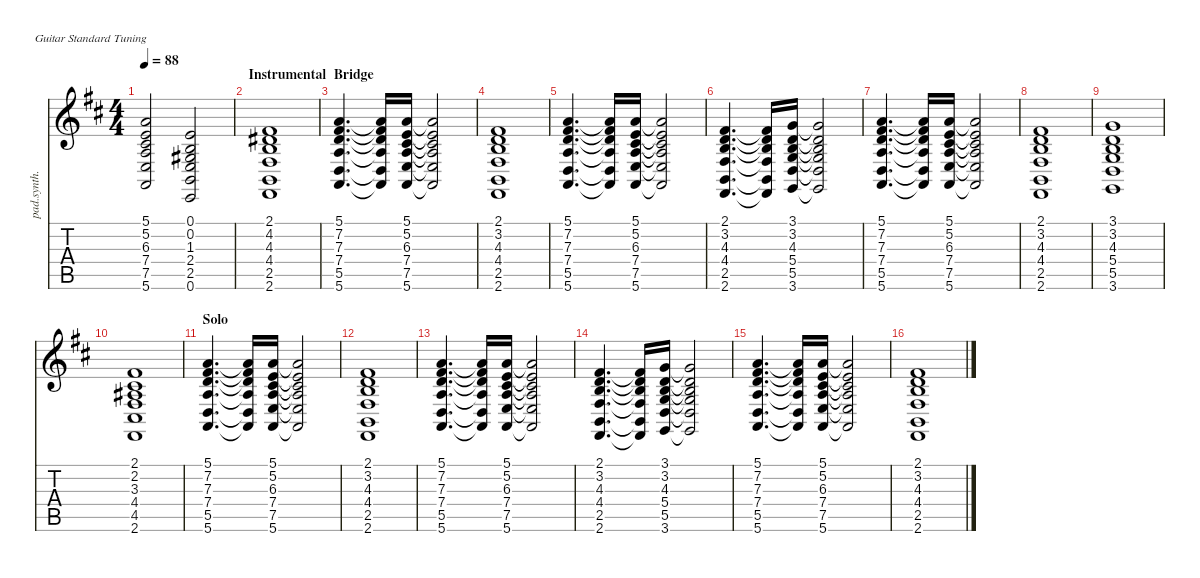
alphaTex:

\defaultSystemsLayout 4
\hideDynamics
\bracketExtendMode nobrackets
\otherSystemsTrackNameOrientation horizontal
\track ("Synthesizer" "pad.synth.") {instrument pad2warm}
\staff {score tabs}
\tuning (E4 B3 G3 D3 A2 E2)
\ts (4 4)
\tempo 88
\clef g2
\ks d
(7.5{acc forcenatural} 7.4{acc forcenatural} 6.3{acc #} 5.2{acc forcenatural} 5.1{acc forcenatural} 5.6{acc forcenatural}).2{dy mf beam Up} (2.5{acc forcenatural} 2.4{acc forcenatural} 1.3{acc #} 0.2{acc forcenatural} 0.6{acc forcenatural} 0.1{acc forcenatural}).2{beam Up} |
\section ("" "Instrumental")
(2.5{acc forcenatural} 4.4{acc #} 4.3{acc forcenatural} 4.2{acc #} 2.6{acc #} 2.1{acc #}).1{beam Up} |
\section ("" "Bridge")
(5.5{acc forcenatural} 7.4{acc forcenatural} 7.3{acc forcenatural} 7.2{acc #} 5.1{acc forcenatural} 5.6{acc forcenatural}).4{d beam Up} (7.2{t acc #} 7.3{t acc forcenatural} 7.4{t acc forcenatural} 5.5{t acc forcenatural} 5.1{t acc forcenatural} 5.6{t acc forcenatural}).16{beam Up} (5.6{acc forcenatural} 7.5{acc forcenatural} 7.4{acc forcenatural} 6.3{acc #} 5.2{acc forcenatural} 5.1{acc forcenatural}).16{beam Up} (5.2{t acc forcenatural} 6.3{t acc #} 7.4{t acc forcenatural} 7.5{t acc forcenatural} 5.6{t acc forcenatural} 5.1{t acc forcenatural}).2{beam Up} |
(2.5{acc forcenatural} 4.4{acc #} 4.3{acc forcenatural} 3.2{acc forcenatural} 2.6{acc #} 2.1{acc #}).1{beam Up} |
(5.5{acc forcenatural} 7.4{acc forcenatural} 7.3{acc forcenatural} 7.2{acc #} 5.1{acc forcenatural} 5.6{acc forcenatural}).4{d beam Up} (7.2{t acc #} 7.3{t acc forcenatural} 7.4{t acc forcenatural} 5.5{t acc forcenatural} 5.1{t acc forcenatural} 5.6{t acc forcenatural}).16{beam Up} (5.6{acc forcenatural} 7.5{acc forcenatural} 7.4{acc forcenatural} 6.3{acc #} 5.2{acc forcenatural} 5.1{acc forcenatural}).16{beam Up} (5.2{t acc forcenatural} 6.3{t acc #} 7.4{t acc forcenatural} 7.5{t acc forcenatural} 5.6{t acc forcenatural} 5.1{t acc forcenatural}).2{beam Up} |
(2.5{acc forcenatural} 4.4{acc #} 4.3{acc forcenatural} 3.2{acc forcenatural} 2.1{acc #} 2.6{acc #}).4{d beam Up} (3.2{t acc forcenatural} 4.3{t acc forcenatural} 4.4{t acc #} 2.5{t acc forcenatural} 2.1{t acc #} 2.6{t acc #}).16{beam Up} (3.6{acc forcenatural} 5.5{acc forcenatural} 5.4{acc forcenatural} 4.3{acc forcenatural} 3.2{acc forcenatural} 3.1{acc forcenatural}).16{beam Up} (3.2{t acc forcenatural} 4.3{t acc forcenatural} 5.4{t acc forcenatural} 5.5{t acc forcenatural} 3.6{t acc forcenatural} 3.1{t acc forcenatural}).2{beam Up} |
(5.5{acc forcenatural} 7.4{acc forcenatural} 7.3{acc forcenatural} 7.2{acc #} 5.1{acc forcenatural} 5.6{acc forcenatural}).4{d beam Up} (7.2{t acc #} 7.3{t acc forcenatural} 7.4{t acc forcenatural} 5.5{t acc forcenatural} 5.1{t acc forcenatural} 5.6{t acc forcenatural}).16{beam Up} (5.6{acc forcenatural} 7.5{acc forcenatural} 7.4{acc forcenatural} 6.3{acc #} 5.2{acc forcenatural} 5.1{acc forcenatural}).16{beam Up} (5.2{t acc forcenatural} 6.3{t acc #} 7.4{t acc forcenatural} 7.5{t acc forcenatural} 5.6{t acc forcenatural} 5.1{t acc forcenatural}).2{beam Up} |
(2.5{acc forcenatural} 4.4{acc #} 4.3{acc forcenatural} 3.2{acc forcenatural} 2.6{acc #} 2.1{acc #}).1{beam Up} |
(5.5{acc forcenatural} 5.4{acc forcenatural} 4.3{acc forcenatural} 3.2{acc forcenatural} 3.6{acc forcenatural} 3.1{acc forcenatural}).1{beam Up} |
(4.5{acc #} 4.4{acc #} 3.3{acc #} 2.2{acc #} 2.6{acc #} 2.1{acc #}).1{beam Up} |
\section ("" "Solo")
(5.5{acc forcenatural} 7.4{acc forcenatural} 7.3{acc forcenatural} 7.2{acc #} 5.1{acc forcenatural} 5.6{acc forcenatural}).4{d beam Up} (7.2{t acc #} 7.3{t acc forcenatural} 7.4{t acc forcenatural} 5.5{t acc forcenatural} 5.1{t acc forcenatural} 5.6{t acc forcenatural}).16{beam Up} (5.6{acc forcenatural} 7.5{acc forcenatural} 7.4{acc forcenatural} 6.3{acc #} 5.2{acc forcenatural} 5.1{acc forcenatural}).16{beam Up} (5.2{t acc forcenatural} 6.3{t acc #} 7.4{t acc forcenatural} 7.5{t acc forcenatural} 5.6{t acc forcenatural} 5.1{t acc forcenatural}).2{beam Up} |
(2.5{acc forcenatural} 4.4{acc #} 4.3{acc forcenatural} 3.2{acc forcenatural} 2.6{acc #} 2.1{acc #}).1{beam Up} |
(5.5{acc forcenatural} 7.4{acc forcenatural} 7.3{acc forcenatural} 7.2{acc #} 5.1{acc forcenatural} 5.6{acc forcenatural}).4{d beam Up} (7.2{t acc #} 7.3{t acc forcenatural} 7.4{t acc forcenatural} 5.5{t acc forcenatural} 5.1{t acc forcenatural} 5.6{t acc forcenatural}).16{beam Up} (5.6{acc forcenatural} 7.5{acc forcenatural} 7.4{acc forcenatural} 6.3{acc #} 5.2{acc forcenatural} 5.1{acc forcenatural}).16{beam Up} (5.2{t acc forcenatural} 6.3{t acc #} 7.4{t acc forcenatural} 7.5{t acc forcenatural} 5.6{t acc forcenatural} 5.1{t acc forcenatural}).2{beam Up} |
(2.5{acc forcenatural} 4.4{acc #} 4.3{acc forcenatural} 3.2{acc forcenatural} 2.1{acc #} 2.6{acc #}).4{d beam Up} (3.2{t acc forcenatural} 4.3{t acc forcenatural} 4.4{t acc #} 2.5{t acc forcenatural} 2.1{t acc #} 2.6{t acc #}).16{beam Up} (3.6{acc forcenatural} 5.5{acc forcenatural} 5.4{acc forcenatural} 4.3{acc forcenatural} 3.2{acc forcenatural} 3.1{acc forcenatural}).16{beam Up} (3.2{t acc forcenatural} 4.3{t acc forcenatural} 5.4{t acc forcenatural} 5.5{t acc forcenatural} 3.6{t acc forcenatural} 3.1{t acc forcenatural}).2{beam Up} |
(5.5{acc forcenatural} 7.4{acc forcenatural} 7.3{acc forcenatural} 7.2{acc #} 5.1{acc forcenatural} 5.6{acc forcenatural}).4{d beam Up} (7.2{t acc #} 7.3{t acc forcenatural} 7.4{t acc forcenatural} 5.5{t acc forcenatural} 5.1{t acc forcenatural} 5.6{t acc forcenatural}).16{beam Up} (5.6{acc forcenatural} 7.5{acc forcenatural} 7.4{acc forcenatural} 6.3{acc #} 5.2{acc forcenatural} 5.1{acc forcenatural}).16{beam Up} (5.2{t acc forcenatural} 6.3{t acc #} 7.4{t acc forcenatural} 7.5{t acc forcenatural} 5.6{t acc forcenatural} 5.1{t acc forcenatural}).2{beam Up} |
(2.5{acc forcenatural} 4.4{acc #} 4.3{acc forcenatural} 3.2{acc forcenatural} 2.6{acc #} 2.1{acc #}).1{beam Up}
